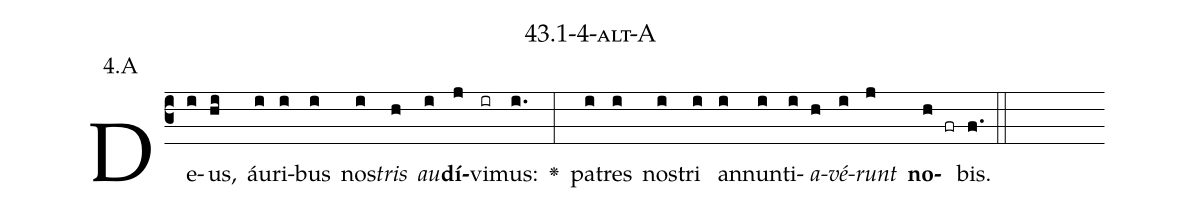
name: 43.1-4-alt-A;
annotation: 4.A;
%%
(c3)De(i)us,(hi) áu(i)ri(i)bus(i) nos(i)<i>tris</i>(h) <i>au</i>(i)<b>dí</b>(j)vi(ir)mus:(i.) <v>\greheightstar</v>(:) pa(i)tres(i) nos(i)tri(i) an(i)nun(i)ti(i)<i>a</i>(h)<i>vé</i>(i)<i>runt</i>(j) <b>no</b>(h fr)bis.(f.) (::)


%E(i) u(h) o(i) u(j) a(h) e.(f.) (::)
